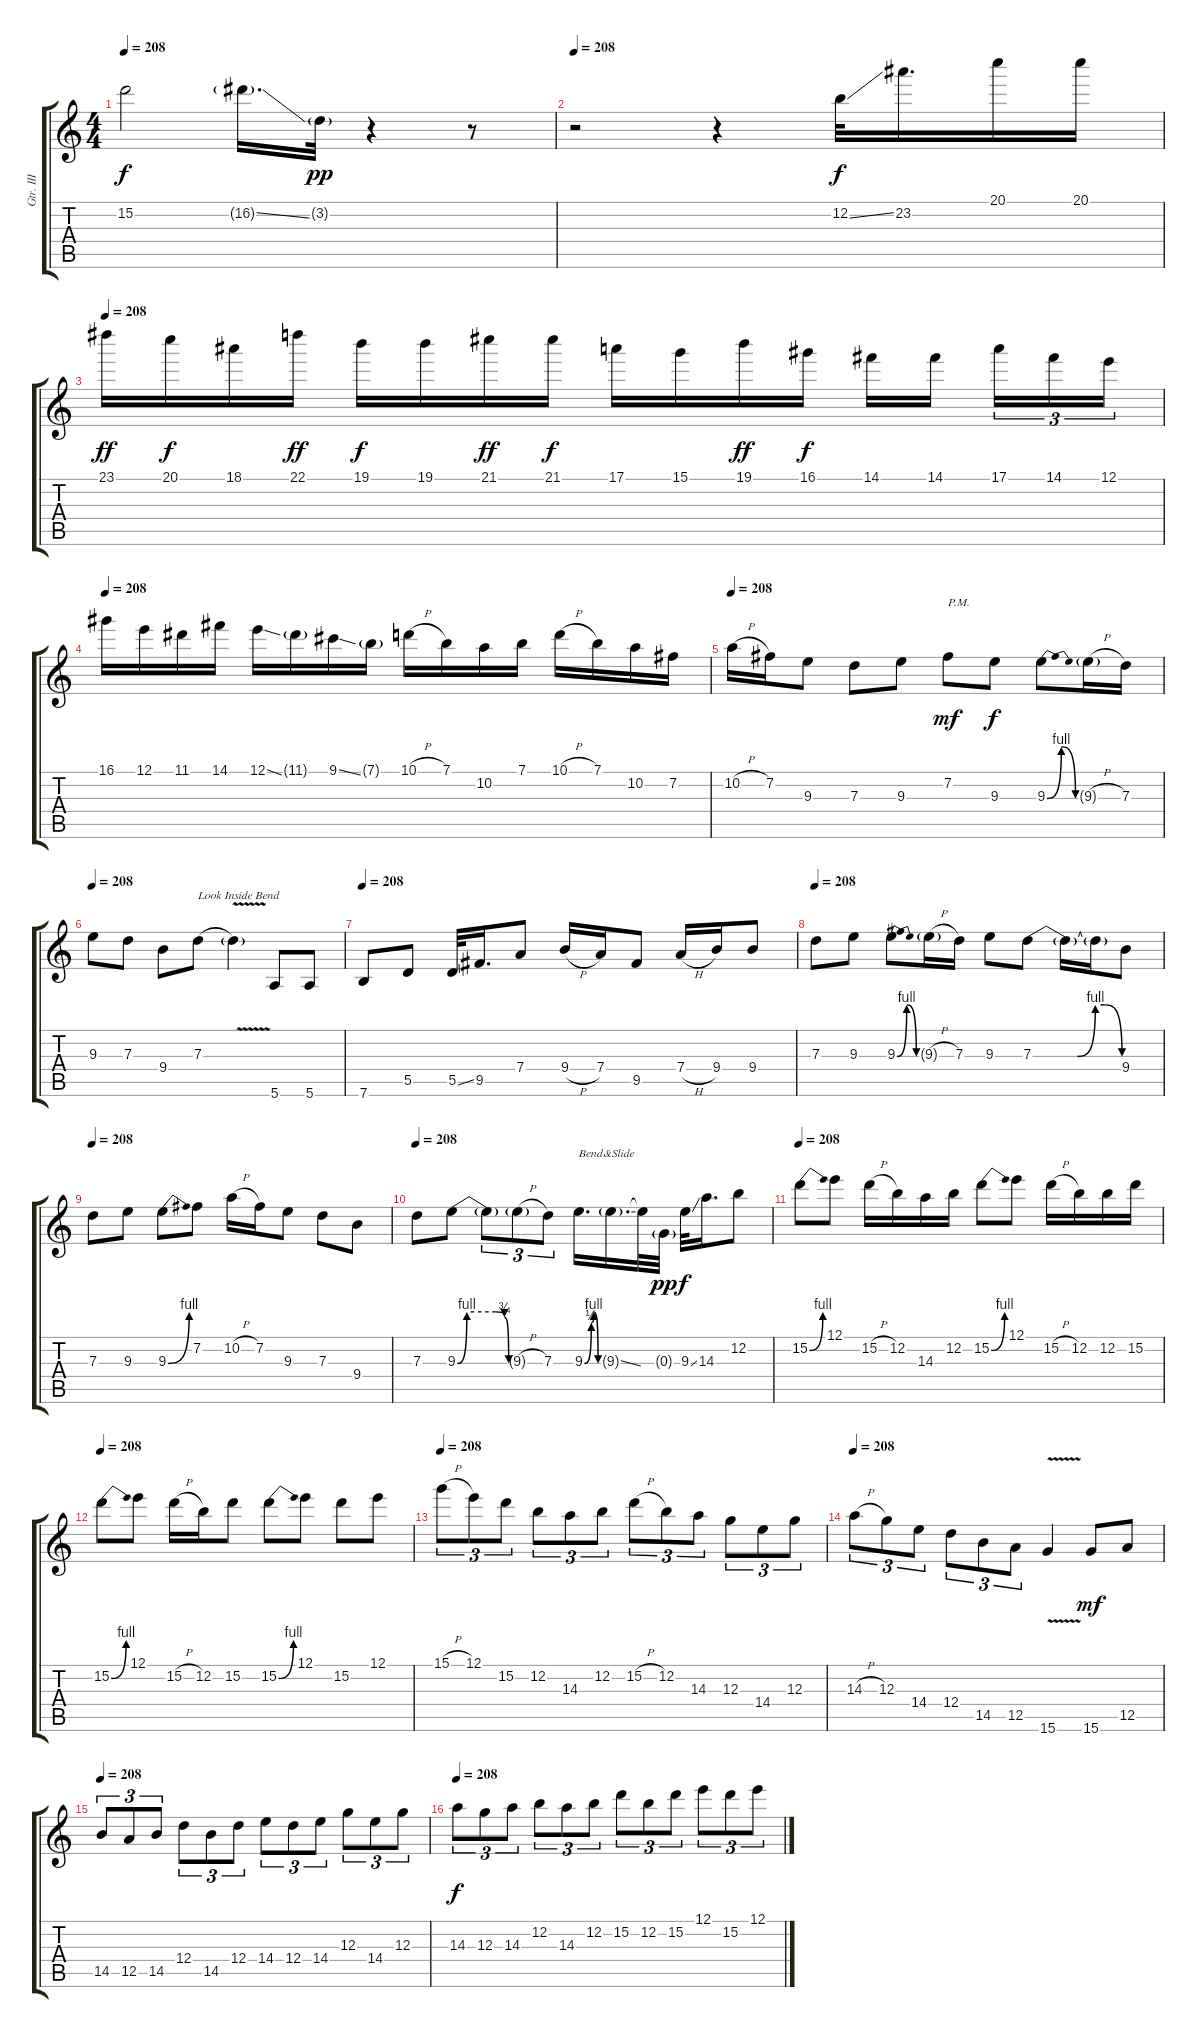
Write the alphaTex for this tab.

\track ("Gtr. III" "Gtr. III") {instrument overdrivenguitar}
\staff {score tabs}
\tuning (E4 B3 G3 D3 A2 E2) {hide}
\ts (4 4)
\tempo 208
\clef g2
\ks c
15.2{t}.2{dy f} 16.2{ss g}.16{d} 3.2{g}.32{dy pp} r.4 r.8 |
\tempo 208
r.2 r.4 12.2{ss}.32{dy f} 23.2.16{d} 20.1.16 20.1.16 |
\tempo 208
23.1.16{dy ff} 20.1.16{dy f} 18.1.16 22.1.16{dy ff} 19.1.16{dy f} 19.1.16 21.1.16{dy ff} 21.1.16{dy f} 17.1.16 15.1.16 19.1.16{dy ff} 16.1.16{dy f} 14.1.16 14.1.16 17.1.16{tu (3 2)} 14.1.16{tu (3 2)} 12.1.16{tu (3 2)} |
\tempo 208
16.1.16 12.1.16 11.1.16 14.1.16 12.1{ss}.16 11.1{g}.16 9.1{ss}.16 7.1{g}.16 10.1{h}.16 7.1.16 10.2.16 7.1.16 10.1{h}.16 7.1.16 10.2.16 7.2.16 |
\tempo 208
10.2{h}.16 7.2.16 9.3.8 7.3.8 9.3.8 7.2.8{txt "P.M." dy mf} 9.3.8{dy f} 9.3{be (bendrelease 0 0 26 4 35 4 60 0)}.8 9.3{h g}.16 7.3.16 |
\tempo 208
9.3.8 7.3.8 9.4.8 7.3{be (hold 0 0 60 0)}.8{txt "Look Inside Bend"} 7.3{v t}.4 5.6.8 5.6.8 |
\tempo 208
7.6.8 5.5.8 5.5{ss}.32 9.5.16{d} 7.4.8 9.4{h}.16 7.4.16 9.5.8 7.4{h}.16 9.4.16 9.4.8 |
\tempo 208
7.3.8 9.3.8 9.3{be (bendrelease 0 0 26 4 35 4 60 0)}.8 9.3{h g}.16 7.3.16 9.3.8 7.3{be (custom 0 0 30 0 42 4 48 4 60 0)}.8 7.3{t}.16 7.3{t}.16 9.4.8 |
\tempo 208
7.3.8 9.3.8 9.3{be (bend 0 0 60 4)}.8 7.2.8 10.2{h}.16 7.2.16 9.3.8 7.3.8 9.4.8 |
\tempo 208
7.3.8 9.3{be (custom 0 0 11 4 45 4 55 3 60 0)}.8 9.3{t}.8{tu (3 2)} 9.3{h g}.8{tu (3 2)} 7.3.8{tu (3 2)} 9.3{be (custom 0 0 30 2 41 4 60 0)}.16{d txt "Bend&Slide"} 9.3{ss g}.16{d} 9.3{t}.32 0.3{g}.32{dy pp} 9.3{ss}.32{dy f} 14.3.16{d} 12.2.8 |
\tempo 208
15.2{be (bend 0 0 60 4)}.8 12.1.8 15.2{h}.16 12.2.16 14.3.16 12.2.16 15.2{be (bend 0 0 60 4)}.8 12.1.8 15.2{h}.16 12.2.16 12.2.16 15.2.16 |
\tempo 208
15.2{be (bend 0 0 60 4)}.8 12.1.8 15.2{h}.16 12.2.16 15.2.8 15.2{be (bend 0 0 60 4)}.8 12.1.8 15.2.8 12.1.8 |
\tempo 208
15.1{h}.8{tu (3 2)} 12.1.8{tu (3 2)} 15.2.8{tu (3 2)} 12.2.8{tu (3 2)} 14.3.8{tu (3 2)} 12.2.8{tu (3 2)} 15.2{h}.8{tu (3 2)} 12.2.8{tu (3 2)} 14.3.8{tu (3 2)} 12.3.8{tu (3 2)} 14.4.8{tu (3 2)} 12.3.8{tu (3 2)} |
\tempo 208
14.3{h}.8{tu (3 2)} 12.3.8{tu (3 2)} 14.4.8{tu (3 2)} 12.4.8{tu (3 2)} 14.5.8{tu (3 2)} 12.5.8{tu (3 2)} 15.6{v}.4 15.6.8{dy mf} 12.5.8 |
\tempo 208
14.5.8{tu (3 2)} 12.5.8{tu (3 2)} 14.5.8{tu (3 2)} 12.4.8{tu (3 2)} 14.5.8{tu (3 2)} 12.4.8{tu (3 2)} 14.4.8{tu (3 2)} 12.4.8{tu (3 2)} 14.4.8{tu (3 2)} 12.3.8{tu (3 2)} 14.4.8{tu (3 2)} 12.3.8{tu (3 2)} |
\tempo 208
14.3.8{tu (3 2) dy f} 12.3.8{tu (3 2)} 14.3.8{tu (3 2)} 12.2.8{tu (3 2)} 14.3.8{tu (3 2)} 12.2.8{tu (3 2)} 15.2.8{tu (3 2)} 12.2.8{tu (3 2)} 15.2.8{tu (3 2)} 12.1.8{tu (3 2)} 15.2.8{tu (3 2)} 12.1.8{tu (3 2)}
